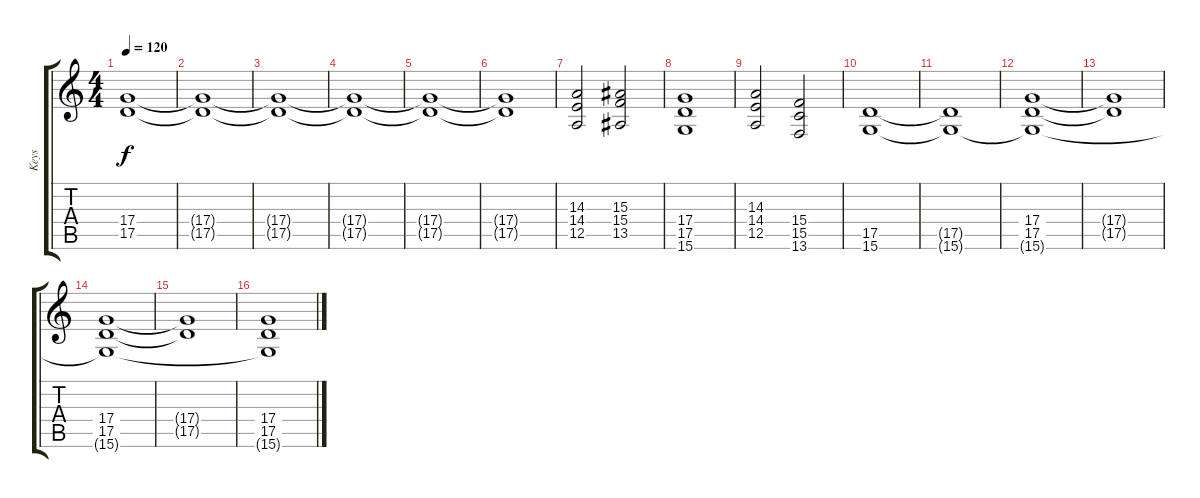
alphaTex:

\track ("Keys" "Keys") {instrument drawbarorgan}
\staff {score tabs}
\tuning (E4 B3 G3 D3 A2 E2) {hide}
\ts (4 4)
\tempo 120
\clef g2
\ks c
(17.4 17.5{t}).1{dy f} |
(17.4{t} 17.5{t}).1 |
(17.4{t} 17.5{t}).1 |
(17.4{t} 17.5{t}).1 |
(17.4{t} 17.5{t}).1 |
(17.4{t} 17.5{t}).1 |
(14.3 14.4 12.5).2 (15.3 15.4 13.5).2 |
(17.4 17.5 15.6).1 |
(14.3 14.4 12.5).2 (15.4 15.5 13.6).2 |
(17.5 15.6).1{volume 9 instrument choiraahs} |
(17.5{t} 15.6{t}).1 |
(17.4 17.5 15.6{t}).1 |
(17.4{t} 17.5{t}).1 |
(17.4 17.5 15.6{t}).1 |
(17.4{t} 17.5{t}).1 |
(17.4 17.5 15.6{t}).1
